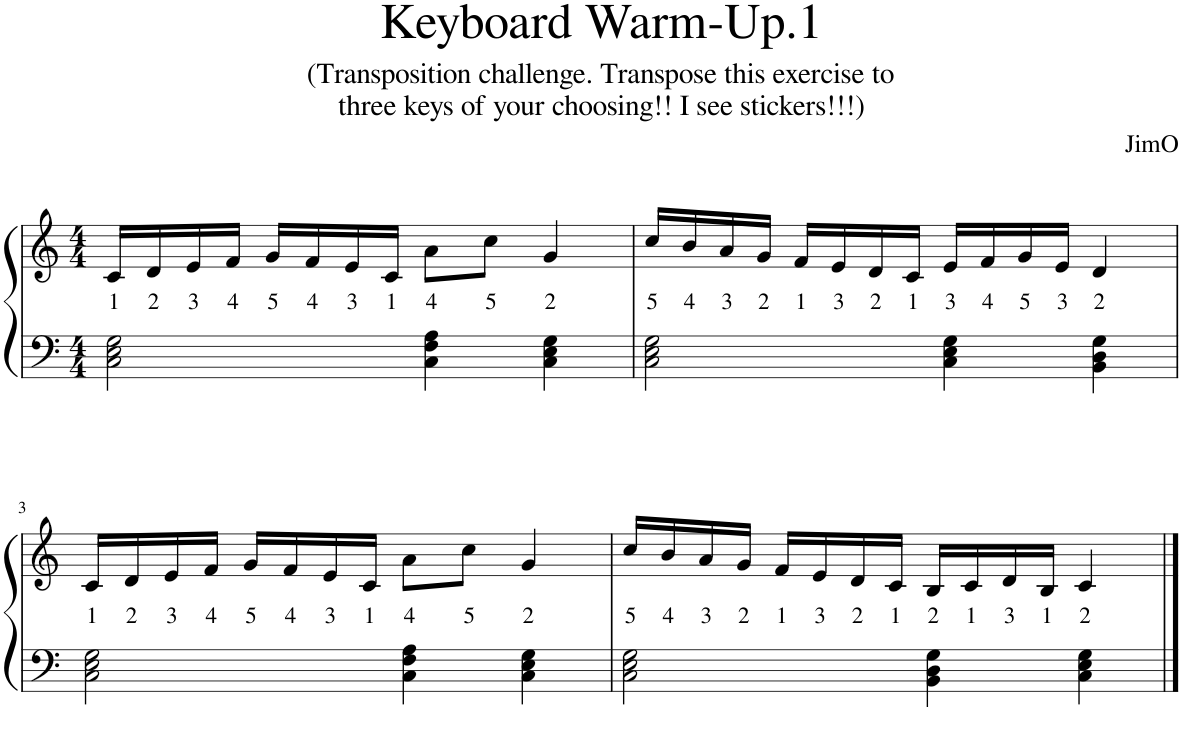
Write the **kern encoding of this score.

**kern	**kern	**text
*part1	*part1	*part1
*staff2	*staff1	*staff1
*I"Piano	*	*
*I'Pno.	*	*
*clefF4	*clefG2	*
*k[]	*k[]	*
*M4/4	*M4/4	*
=1	=1	=1
!	!	!LO:LY:b
2C\ 2E\ 2G\	16c/LL	1
!	!	!LO:LY:b
.	16d/	2
!	!	!LO:LY:b
.	16e/	3
!	!	!LO:LY:b
.	16f/JJ	4
!	!	!LO:LY:b
.	16g/LL	5
!	!	!LO:LY:b
.	16f/	4
!	!	!LO:LY:b
.	16e/	3
!	!	!LO:LY:b
.	16c/JJ	1
!	!	!LO:LY:b
4C\ 4F\ 4A\	8a\L	4
!	!	!LO:LY:b
.	8cc\J	5
!	!	!LO:LY:b
4C\ 4E\ 4G\	4g/	2
=2	=2	=2
!	!	!LO:LY:b
2C\ 2E\ 2G\	16cc/LL	5
!	!	!LO:LY:b
.	16b/	4
!	!	!LO:LY:b
.	16a/	3
!	!	!LO:LY:b
.	16g/JJ	2
!	!	!LO:LY:b
.	16f/LL	1
!	!	!LO:LY:b
.	16e/	3
!	!	!LO:LY:b
.	16d/	2
!	!	!LO:LY:b
.	16c/JJ	1
!	!	!LO:LY:b
4C\ 4E\ 4G\	16e/LL	3
!	!	!LO:LY:b
.	16f/	4
!	!	!LO:LY:b
.	16g/	5
!	!	!LO:LY:b
.	16e/JJ	3
!	!	!LO:LY:b
4BB\ 4D\ 4G\	4d/	2
!!LO:LB:g=z
=3	=3	=3
!	!	!LO:LY:b
2C\ 2E\ 2G\	16c/LL	1
!	!	!LO:LY:b
.	16d/	2
!	!	!LO:LY:b
.	16e/	3
!	!	!LO:LY:b
.	16f/JJ	4
!	!	!LO:LY:b
.	16g/LL	5
!	!	!LO:LY:b
.	16f/	4
!	!	!LO:LY:b
.	16e/	3
!	!	!LO:LY:b
.	16c/JJ	1
!	!	!LO:LY:b
4C\ 4F\ 4A\	8a\L	4
!	!	!LO:LY:b
.	8cc\J	5
!	!	!LO:LY:b
4C\ 4E\ 4G\	4g/	2
=4	=4	=4
!	!	!LO:LY:b
2C\ 2E\ 2G\	16cc/LL	5
!	!	!LO:LY:b
.	16b/	4
!	!	!LO:LY:b
.	16a/	3
!	!	!LO:LY:b
.	16g/JJ	2
!	!	!LO:LY:b
.	16f/LL	1
!	!	!LO:LY:b
.	16e/	3
!	!	!LO:LY:b
.	16d/	2
!	!	!LO:LY:b
.	16c/JJ	1
!	!	!LO:LY:b
4BB\ 4D\ 4G\	16B/LL	2
!	!	!LO:LY:b
.	16c/	1
!	!	!LO:LY:b
.	16d/	3
!	!	!LO:LY:b
.	16B/JJ	1
!	!	!LO:LY:b
4C\ 4E\ 4G\	4c/	2
==	==	==
*-	*-	*-
